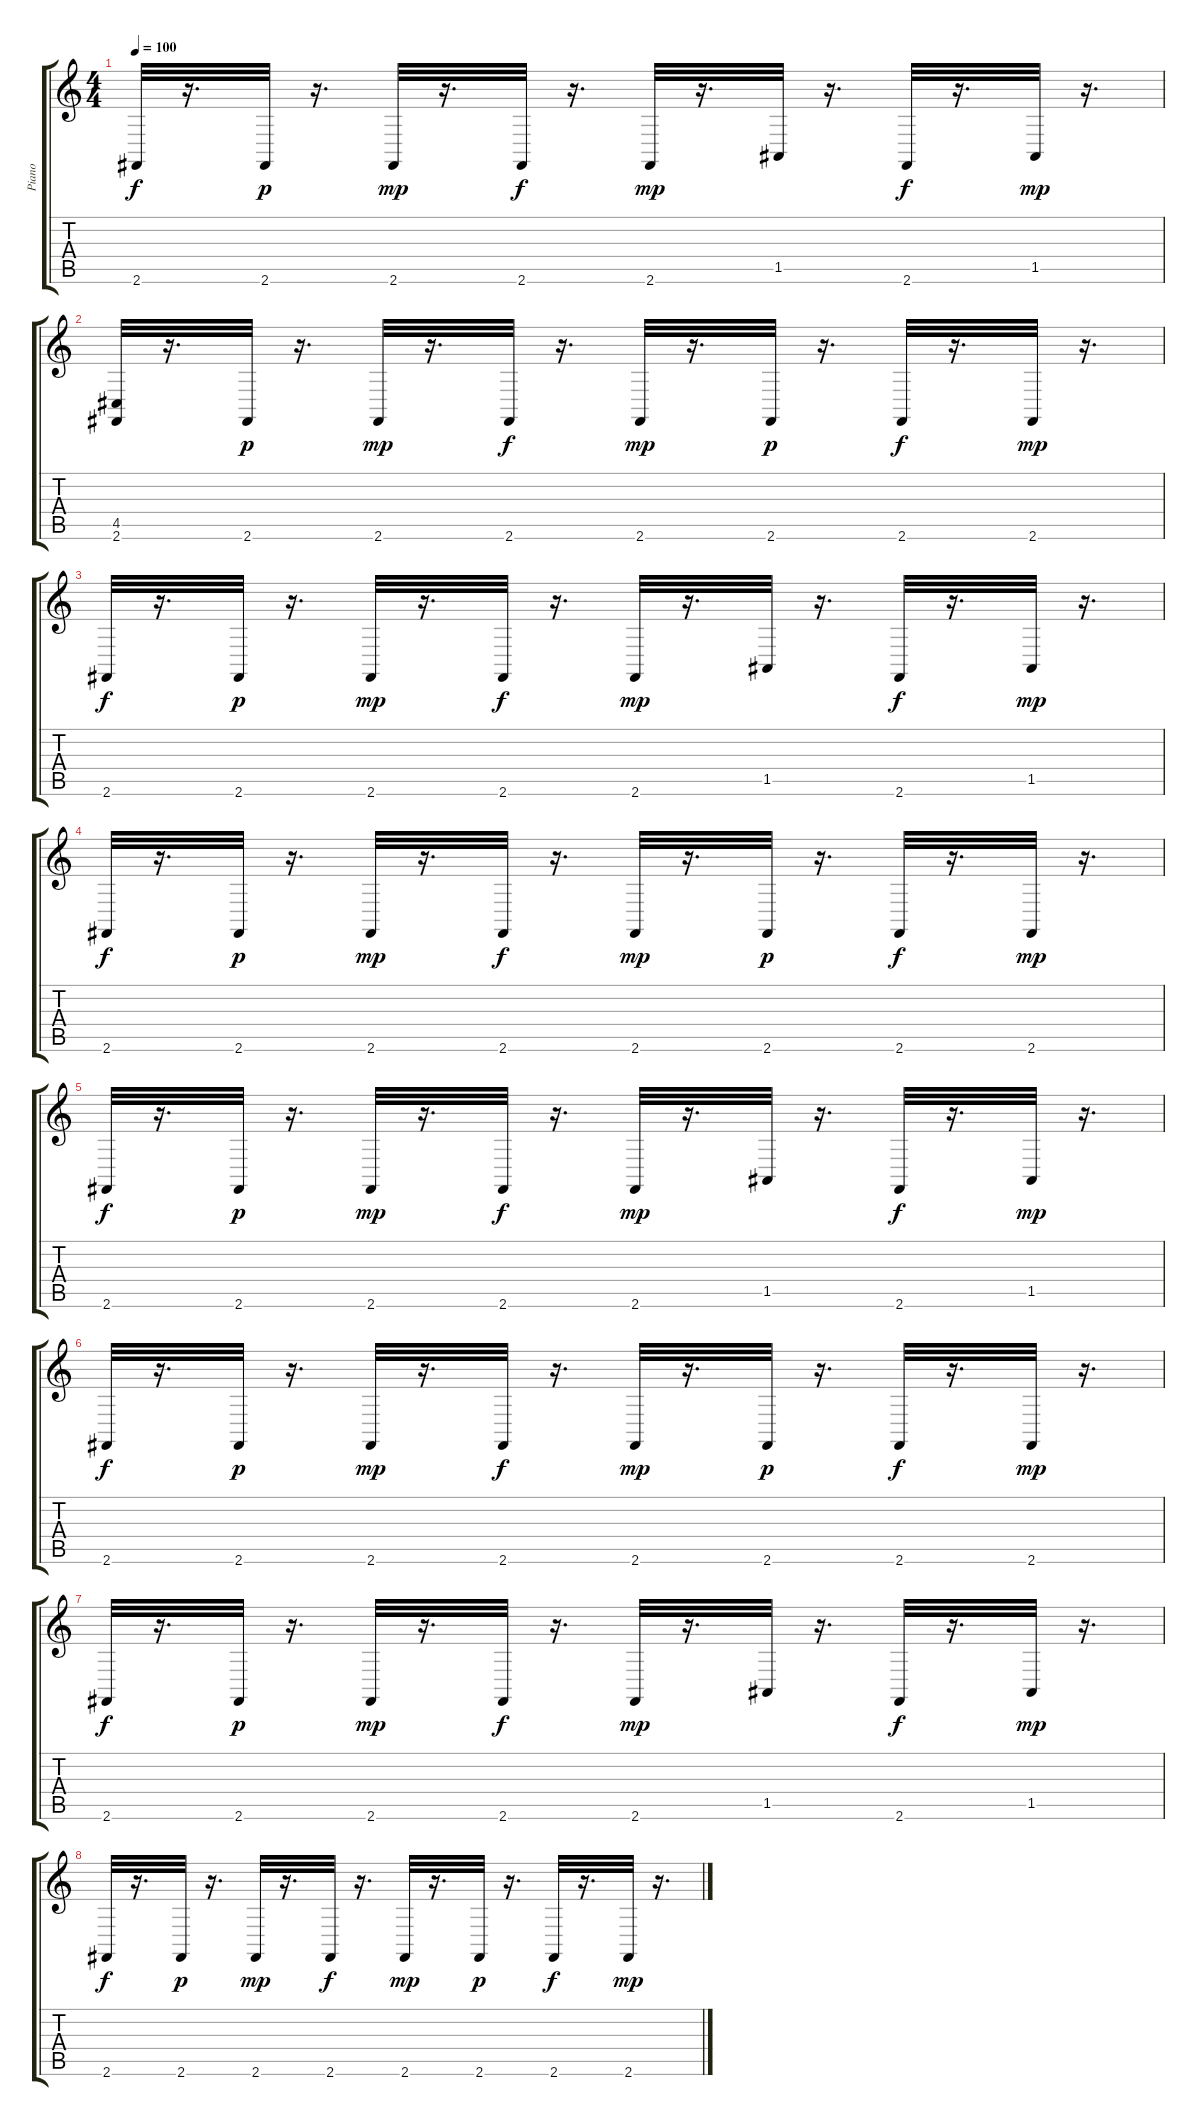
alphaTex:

\track ("Piano" "Piano") {instrument acousticgrandpiano}
\staff {score tabs}
\tuning (E4 B3 G3 D3 A2 E2) {hide}
\ts (4 4)
\tempo 100
\clef g2
\ks c
2.6.32{dy f} r.16{d} 2.6.32{dy p} r.16{d} 2.6.32{dy mp} r.16{d} 2.6.32{dy f} r.16{d} 2.6.32{dy mp} r.16{d} 1.5.32 r.16{d} 2.6.32{dy f} r.16{d} 1.5.32{dy mp} r.16{d} |
(4.5 2.6).32 r.16{d} 2.6.32{dy p} r.16{d} 2.6.32{dy mp} r.16{d} 2.6.32{dy f} r.16{d} 2.6.32{dy mp} r.16{d} 2.6.32{dy p} r.16{d} 2.6.32{dy f} r.16{d} 2.6.32{dy mp} r.16{d} |
2.6.32{dy f} r.16{d} 2.6.32{dy p} r.16{d} 2.6.32{dy mp} r.16{d} 2.6.32{dy f} r.16{d} 2.6.32{dy mp} r.16{d} 1.5.32 r.16{d} 2.6.32{dy f} r.16{d} 1.5.32{dy mp} r.16{d} |
2.6.32{dy f} r.16{d} 2.6.32{dy p} r.16{d} 2.6.32{dy mp} r.16{d} 2.6.32{dy f} r.16{d} 2.6.32{dy mp} r.16{d} 2.6.32{dy p} r.16{d} 2.6.32{dy f} r.16{d} 2.6.32{dy mp} r.16{d} |
2.6.32{dy f} r.16{d} 2.6.32{dy p} r.16{d} 2.6.32{dy mp} r.16{d} 2.6.32{dy f} r.16{d} 2.6.32{dy mp} r.16{d} 1.5.32 r.16{d} 2.6.32{dy f} r.16{d} 1.5.32{dy mp} r.16{d} |
2.6.32{dy f} r.16{d} 2.6.32{dy p} r.16{d} 2.6.32{dy mp} r.16{d} 2.6.32{dy f} r.16{d} 2.6.32{dy mp} r.16{d} 2.6.32{dy p} r.16{d} 2.6.32{dy f} r.16{d} 2.6.32{dy mp} r.16{d} |
2.6.32{dy f} r.16{d} 2.6.32{dy p} r.16{d} 2.6.32{dy mp} r.16{d} 2.6.32{dy f} r.16{d} 2.6.32{dy mp} r.16{d} 1.5.32 r.16{d} 2.6.32{dy f} r.16{d} 1.5.32{dy mp} r.16{d} |
2.6.32{dy f} r.16{d} 2.6.32{dy p} r.16{d} 2.6.32{dy mp} r.16{d} 2.6.32{dy f} r.16{d} 2.6.32{dy mp} r.16{d} 2.6.32{dy p} r.16{d} 2.6.32{dy f} r.16{d} 2.6.32{dy mp} r.16{d}
